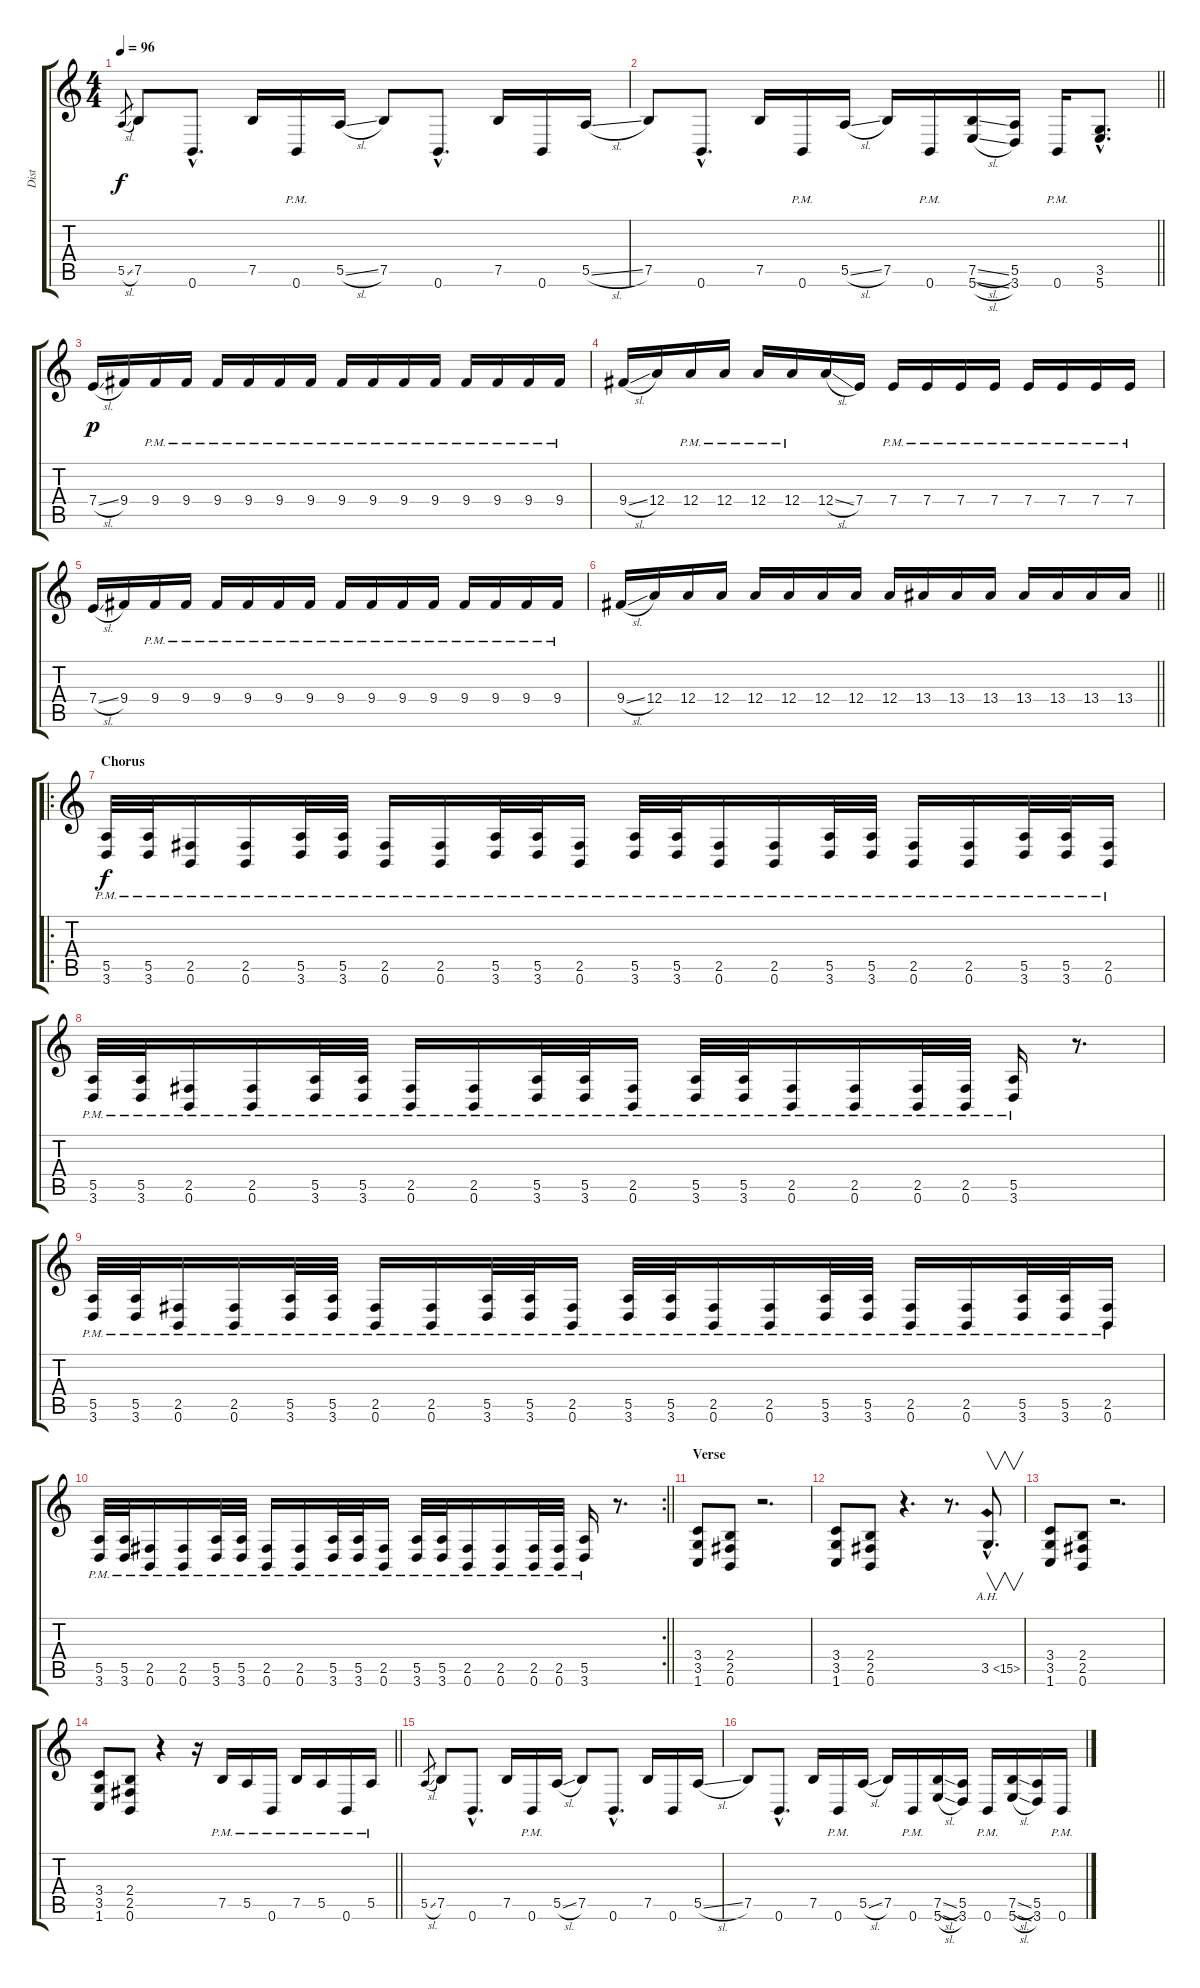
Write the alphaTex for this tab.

\track ("Dist" "Dist") {instrument distortionguitar}
\staff {score tabs}
\tuning (B3 Gb3 D3 A2 E2 B1) {hide}
\ts (4 4)
\tempo 96
\clef g2
\ks c
5.5{sl}.8{gr dy f} 7.5.8 0.6{hac}.8{d} 7.5.16 0.6{pm}.16 5.5{sl}.16 7.5.8 0.6{hac}.8{d} 7.5.16 0.6.16 5.5{sl}.16 |
\barLineRight lightlight
7.5.8 0.6{hac}.8{d} 7.5.16 0.6{pm}.16 5.5{sl}.16 7.5.16 0.6{pm}.16 (7.5{sl} 5.6{sl}).16 (5.5 3.6).16 0.6{pm}.16 (3.5{hac} 5.6{hac}).8{d} |
\section ("" "")
7.4{sl}.16{dy p} 9.4.16 9.4{pm}.16 9.4{pm}.16 9.4{pm}.16 9.4{pm}.16 9.4{pm}.16 9.4{pm}.16 9.4{pm}.16 9.4{pm}.16 9.4{pm}.16 9.4{pm}.16 9.4{pm}.16 9.4{pm}.16 9.4{pm}.16 9.4{pm}.16 |
9.4{sl}.16 12.4.16 12.4{pm}.16 12.4{pm}.16 12.4{pm}.16 12.4{pm}.16 12.4{sl}.16 7.4.16 7.4{pm}.16 7.4{pm}.16 7.4{pm}.16 7.4{pm}.16 7.4{pm}.16 7.4{pm}.16 7.4{pm}.16 7.4{pm}.16 |
7.4{sl}.16 9.4.16 9.4{pm}.16 9.4{pm}.16 9.4{pm}.16 9.4{pm}.16 9.4{pm}.16 9.4{pm}.16 9.4{pm}.16 9.4{pm}.16 9.4{pm}.16 9.4{pm}.16 9.4{pm}.16 9.4{pm}.16 9.4{pm}.16 9.4{pm}.16 |
\barLineRight lightlight
9.4{sl}.16 12.4.16 12.4.16 12.4.16 12.4.16 12.4.16 12.4.16 12.4.16 12.4.16 13.4.16 13.4.16 13.4.16 13.4.16 13.4.16 13.4.16 13.4.16 |
\ro
\section ("" "Chorus")
(5.5{pm} 3.6{pm}).32{dy f} (5.5{pm} 3.6{pm}).32 (2.5{pm} 0.6{pm}).16 (2.5{pm} 0.6{pm}).16 (5.5{pm} 3.6{pm}).32 (5.5{pm} 3.6{pm}).32 (2.5{pm} 0.6{pm}).16 (2.5{pm} 0.6{pm}).16 (5.5{pm} 3.6{pm}).32 (5.5{pm} 3.6{pm}).32 (2.5{pm} 0.6{pm}).16 (5.5{pm} 3.6{pm}).32 (5.5{pm} 3.6{pm}).32 (2.5{pm} 0.6{pm}).16 (2.5{pm} 0.6{pm}).16 (5.5{pm} 3.6{pm}).32 (5.5{pm} 3.6{pm}).32 (2.5{pm} 0.6{pm}).16 (2.5{pm} 0.6{pm}).16 (5.5{pm} 3.6{pm}).32 (5.5{pm} 3.6{pm}).32 (2.5{pm} 0.6{pm}).16 |
(5.5{pm} 3.6{pm}).32 (5.5{pm} 3.6{pm}).32 (2.5{pm} 0.6{pm}).16 (2.5{pm} 0.6{pm}).16 (5.5{pm} 3.6{pm}).32 (5.5{pm} 3.6{pm}).32 (2.5{pm} 0.6{pm}).16 (2.5{pm} 0.6{pm}).16 (5.5{pm} 3.6{pm}).32 (5.5{pm} 3.6{pm}).32 (2.5{pm} 0.6{pm}).16 (5.5{pm} 3.6{pm}).32 (5.5{pm} 3.6{pm}).32 (2.5{pm} 0.6{pm}).16 (2.5{pm} 0.6{pm}).16 (2.5{pm} 0.6{pm}).32 (2.5{pm} 0.6{pm}).32 (5.5{pm} 3.6{pm}).16 r.8{d} |
(5.5{pm} 3.6{pm}).32 (5.5{pm} 3.6{pm}).32 (2.5{pm} 0.6{pm}).16 (2.5{pm} 0.6{pm}).16 (5.5{pm} 3.6{pm}).32 (5.5{pm} 3.6{pm}).32 (2.5{pm} 0.6{pm}).16 (2.5{pm} 0.6{pm}).16 (5.5{pm} 3.6{pm}).32 (5.5{pm} 3.6{pm}).32 (2.5{pm} 0.6{pm}).16 (5.5{pm} 3.6{pm}).32 (5.5{pm} 3.6{pm}).32 (2.5{pm} 0.6{pm}).16 (2.5{pm} 0.6{pm}).16 (5.5{pm} 3.6{pm}).32 (5.5{pm} 3.6{pm}).32 (2.5{pm} 0.6{pm}).16 (2.5{pm} 0.6{pm}).16 (5.5{pm} 3.6{pm}).32 (5.5{pm} 3.6{pm}).32 (2.5{pm} 0.6{pm}).16 |
\rc 2
\barLineRight lightlight
(5.5{pm} 3.6{pm}).32 (5.5{pm} 3.6{pm}).32 (2.5{pm} 0.6{pm}).16 (2.5{pm} 0.6{pm}).16 (5.5{pm} 3.6{pm}).32 (5.5{pm} 3.6{pm}).32 (2.5{pm} 0.6{pm}).16 (2.5{pm} 0.6{pm}).16 (5.5{pm} 3.6{pm}).32 (5.5{pm} 3.6{pm}).32 (2.5{pm} 0.6{pm}).16 (5.5{pm} 3.6{pm}).32 (5.5{pm} 3.6{pm}).32 (2.5{pm} 0.6{pm}).16 (2.5{pm} 0.6{pm}).16 (2.5{pm} 0.6{pm}).32 (2.5{pm} 0.6{pm}).32 (5.5{pm} 3.6{pm}).16 r.8{d} |
\section ("" "Verse")
(3.4 3.5 1.6).8 (2.4 2.5 0.6).8 r.2{d} |
(3.4 3.5 1.6).8 (2.4 2.5 0.6).8 r.4{d} r.8{d} 3.5{ah 12 hac}.8{v d} |
(3.4 3.5 1.6).8 (2.4 2.5 0.6).8 r.2{d} |
\barLineRight lightlight
(3.4 3.5 1.6).8 (2.4 2.5 0.6).8 r.4 r.16 7.5{pm}.16 5.5{pm}.16 0.6{pm}.16 7.5{pm}.16 5.5{pm}.16 0.6{pm}.16 5.5{pm}.16 |
\section ("" "")
5.5{sl}.8{gr} 7.5.8 0.6{hac}.8{d} 7.5.16 0.6{pm}.16 5.5{sl}.16 7.5.8 0.6{hac}.8{d} 7.5.16 0.6.16 5.5{sl}.16 |
7.5.8 0.6{hac}.8{d} 7.5.16 0.6{pm}.16 5.5{sl}.16 7.5.16 0.6{pm}.16 (7.5{sl} 5.6{sl}).16 (5.5 3.6).16 0.6{pm}.16 (7.5{sl} 5.6{sl}).16 (5.5 3.6).16 0.6{pm}.16
